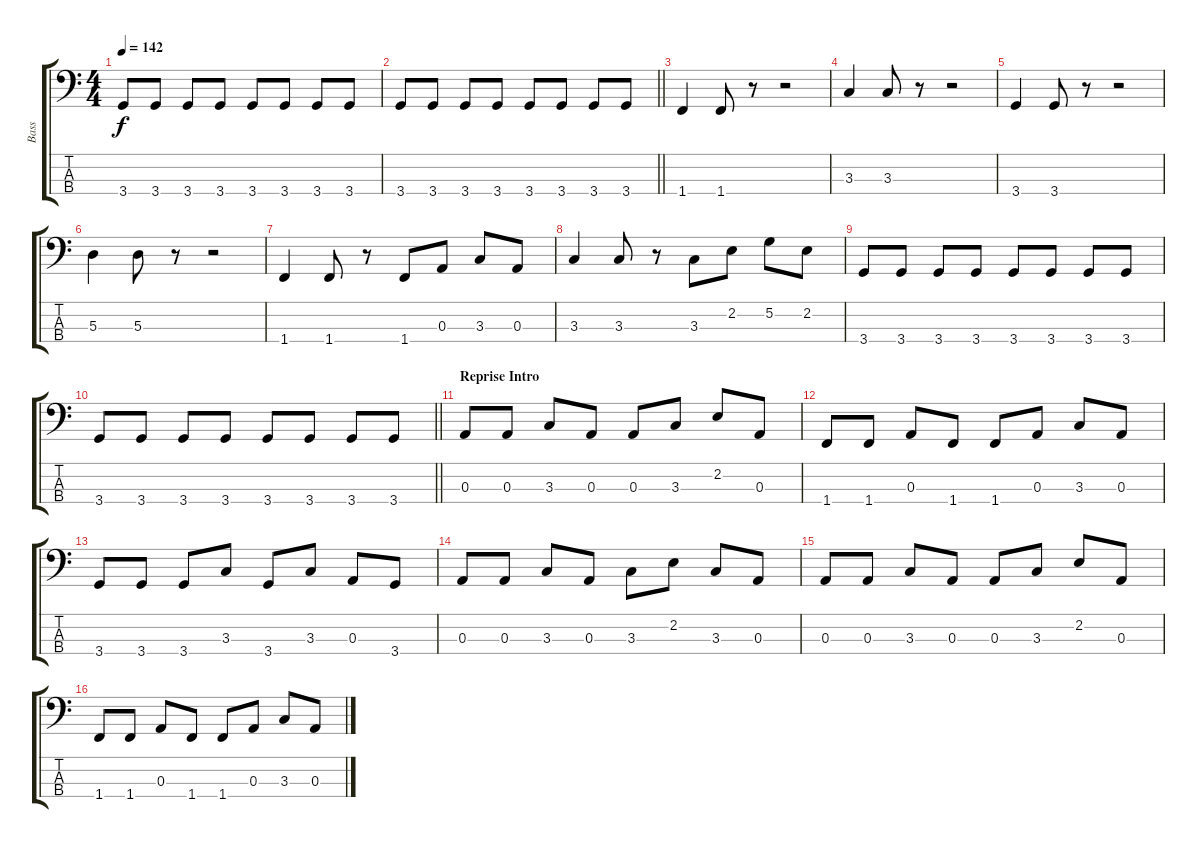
\track ("Bass" "Bass") {instrument electricbassfinger}
\staff {score tabs}
\tuning (G2 D2 A1 E1) {hide}
\ts (4 4)
\tempo 142
\clef f4
\ks c
3.4.8{dy f} 3.4.8 3.4.8 3.4.8 3.4.8 3.4.8 3.4.8 3.4.8 |
\barLineRight lightlight
3.4.8 3.4.8 3.4.8 3.4.8 3.4.8 3.4.8 3.4.8 3.4.8 |
1.4.4 1.4.8 r.8 r.2 |
3.3.4 3.3.8 r.8 r.2 |
3.4.4 3.4.8 r.8 r.2 |
5.3.4 5.3.8 r.8 r.2 |
1.4.4 1.4.8 r.8 1.4.8 0.3.8 3.3.8 0.3.8 |
3.3.4 3.3.8 r.8 3.3.8 2.2.8 5.2.8 2.2.8 |
3.4.8 3.4.8 3.4.8 3.4.8 3.4.8 3.4.8 3.4.8 3.4.8 |
\barLineRight lightlight
3.4.8 3.4.8 3.4.8 3.4.8 3.4.8 3.4.8 3.4.8 3.4.8 |
\section ("" "Reprise Intro")
0.3.8 0.3.8 3.3.8 0.3.8 0.3.8 3.3.8 2.2.8 0.3.8 |
1.4.8 1.4.8 0.3.8 1.4.8 1.4.8 0.3.8 3.3.8 0.3.8 |
3.4.8 3.4.8 3.4.8 3.3.8 3.4.8 3.3.8 0.3.8 3.4.8 |
0.3.8 0.3.8 3.3.8 0.3.8 3.3.8 2.2.8 3.3.8 0.3.8 |
0.3.8 0.3.8 3.3.8 0.3.8 0.3.8 3.3.8 2.2.8 0.3.8 |
1.4.8 1.4.8 0.3.8 1.4.8 1.4.8 0.3.8 3.3.8 0.3.8
